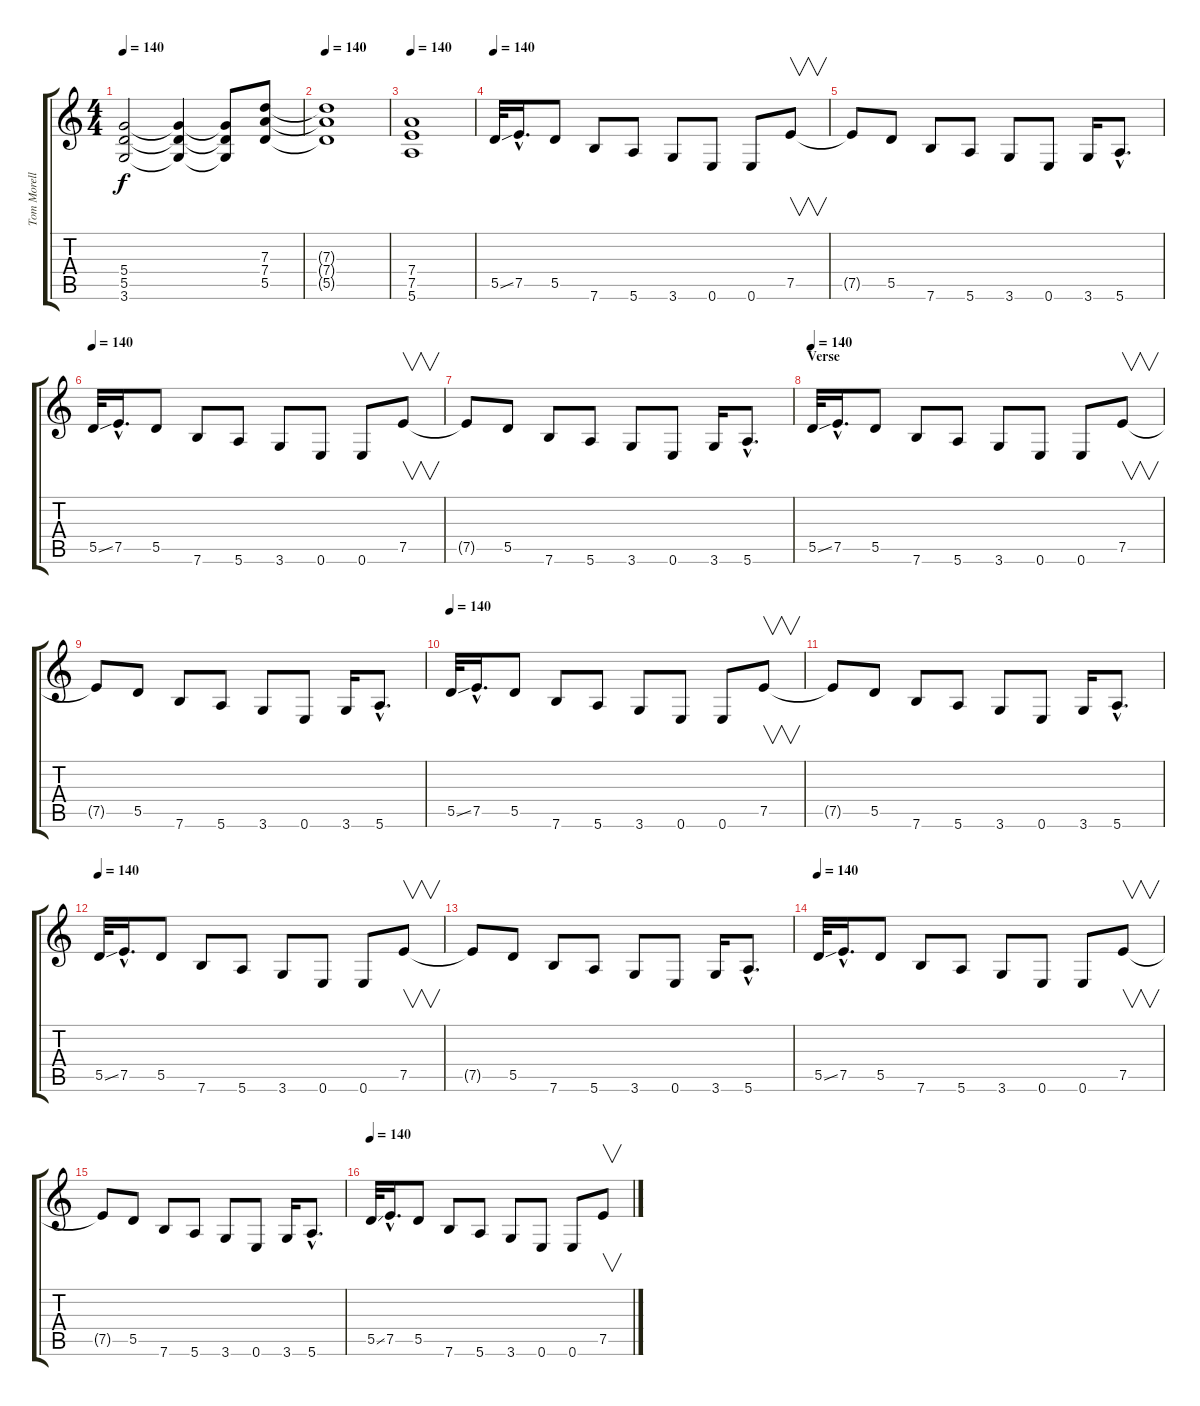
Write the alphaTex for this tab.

\track ("Tom Morello 1" "Tom Morell") {instrument distortionguitar}
\staff {score tabs}
\tuning (E4 B3 G3 D3 A2 E2) {hide}
\ts (4 4)
\tempo 140
\clef g2
\ks c
(5.4 5.5 3.6).2{dy f instrument distortionguitar} (5.4{t} 5.5{t} 3.6{t}).4 (5.4{t} 5.5{t} 3.6{t}).8 (7.3 7.4 5.5).8 |
\tempo 130
\tempo 140
(7.3{t} 7.4{t} 5.5{t}).1 |
\tempo 140
(7.4 7.5 5.6).1 |
\tempo 140
5.5{ss}.32 7.5{hac}.16{d} 5.5.8 7.6.8 5.6.8 3.6.8 0.6.8 0.6.8 7.5.8{v} |
7.5{t}.8 5.5.8 7.6.8 5.6.8 3.6.8 0.6.8 3.6.16 5.6{hac}.8{d} |
\tempo 140
5.5{ss}.32 7.5{hac}.16{d} 5.5.8 7.6.8 5.6.8 3.6.8 0.6.8 0.6.8 7.5.8{v} |
7.5{t}.8 5.5.8 7.6.8 5.6.8 3.6.8 0.6.8 3.6.16 5.6{hac}.8{d} |
\section ("" "Verse")
\tempo 140
5.5{ss}.32 7.5{hac}.16{d} 5.5.8 7.6.8 5.6.8 3.6.8 0.6.8 0.6.8 7.5.8{v} |
7.5{t}.8 5.5.8 7.6.8 5.6.8 3.6.8 0.6.8 3.6.16 5.6{hac}.8{d} |
\tempo 140
5.5{ss}.32 7.5{hac}.16{d} 5.5.8 7.6.8 5.6.8 3.6.8 0.6.8 0.6.8 7.5.8{v} |
7.5{t}.8 5.5.8 7.6.8 5.6.8 3.6.8 0.6.8 3.6.16 5.6{hac}.8{d} |
\tempo 140
5.5{ss}.32 7.5{hac}.16{d} 5.5.8 7.6.8 5.6.8 3.6.8 0.6.8 0.6.8 7.5.8{v} |
7.5{t}.8 5.5.8 7.6.8 5.6.8 3.6.8 0.6.8 3.6.16 5.6{hac}.8{d} |
\tempo 140
5.5{ss}.32 7.5{hac}.16{d} 5.5.8 7.6.8 5.6.8 3.6.8 0.6.8 0.6.8 7.5.8{v} |
7.5{t}.8 5.5.8 7.6.8 5.6.8 3.6.8 0.6.8 3.6.16 5.6{hac}.8{d} |
\tempo 140
5.5{ss}.32 7.5{hac}.16{d} 5.5.8 7.6.8 5.6.8 3.6.8 0.6.8 0.6.8 7.5.8{v}
